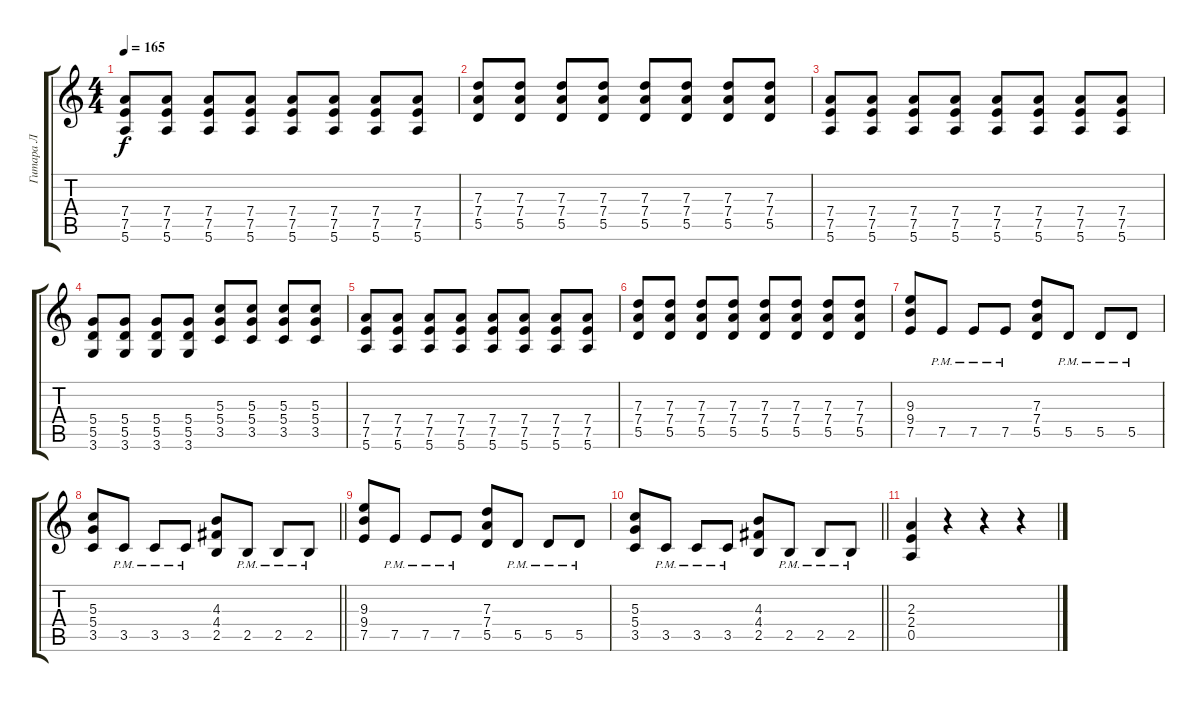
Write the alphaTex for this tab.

\track ("Гитара Л" "Гитара Л") {instrument distortionguitar}
\staff {score tabs}
\tuning (E4 B3 G3 D3 A2 E2) {hide}
\ts (4 4)
\tempo 165
\clef g2
\ks c
(7.4 7.5 5.6).8{dy f} (7.4 7.5 5.6).8 (7.4 7.5 5.6).8 (7.4 7.5 5.6).8 (7.4 7.5 5.6).8 (7.4 7.5 5.6).8 (7.4 7.5 5.6).8 (7.4 7.5 5.6).8 |
(7.3 7.4 5.5).8 (7.3 7.4 5.5).8 (7.3 7.4 5.5).8 (7.3 7.4 5.5).8 (7.3 7.4 5.5).8 (7.3 7.4 5.5).8 (7.3 7.4 5.5).8 (7.3 7.4 5.5).8 |
(7.4 7.5 5.6).8 (7.4 7.5 5.6).8 (7.4 7.5 5.6).8 (7.4 7.5 5.6).8 (7.4 7.5 5.6).8 (7.4 7.5 5.6).8 (7.4 7.5 5.6).8 (7.4 7.5 5.6).8 |
(5.4 5.5 3.6).8 (5.4 5.5 3.6).8 (5.4 5.5 3.6).8 (5.4 5.5 3.6).8 (5.3 5.4 3.5).8 (5.3 5.4 3.5).8 (5.3 5.4 3.5).8 (5.3 5.4 3.5).8 |
(7.4 7.5 5.6).8 (7.4 7.5 5.6).8 (7.4 7.5 5.6).8 (7.4 7.5 5.6).8 (7.4 7.5 5.6).8 (7.4 7.5 5.6).8 (7.4 7.5 5.6).8 (7.4 7.5 5.6).8 |
(7.3 7.4 5.5).8 (7.3 7.4 5.5).8 (7.3 7.4 5.5).8 (7.3 7.4 5.5).8 (7.3 7.4 5.5).8 (7.3 7.4 5.5).8 (7.3 7.4 5.5).8 (7.3 7.4 5.5).8 |
(9.3 9.4 7.5).8 7.5{pm}.8 7.5{pm}.8 7.5{pm}.8 (7.3 7.4 5.5).8 5.5{pm}.8 5.5{pm}.8 5.5{pm}.8 |
\barLineRight lightlight
(5.3 5.4 3.5).8 3.5{pm}.8 3.5{pm}.8 3.5{pm}.8 (4.3 4.4 2.5).8 2.5{pm}.8 2.5{pm}.8 2.5{pm}.8 |
(9.3 9.4 7.5).8 7.5{pm}.8 7.5{pm}.8 7.5{pm}.8 (7.3 7.4 5.5).8 5.5{pm}.8 5.5{pm}.8 5.5{pm}.8 |
\barLineRight lightlight
(5.3 5.4 3.5).8 3.5{pm}.8 3.5{pm}.8 3.5{pm}.8 (4.3 4.4 2.5).8 2.5{pm}.8 2.5{pm}.8 2.5{pm}.8 |
(2.3 2.4 0.5).4 r.4 r.4 r.4
